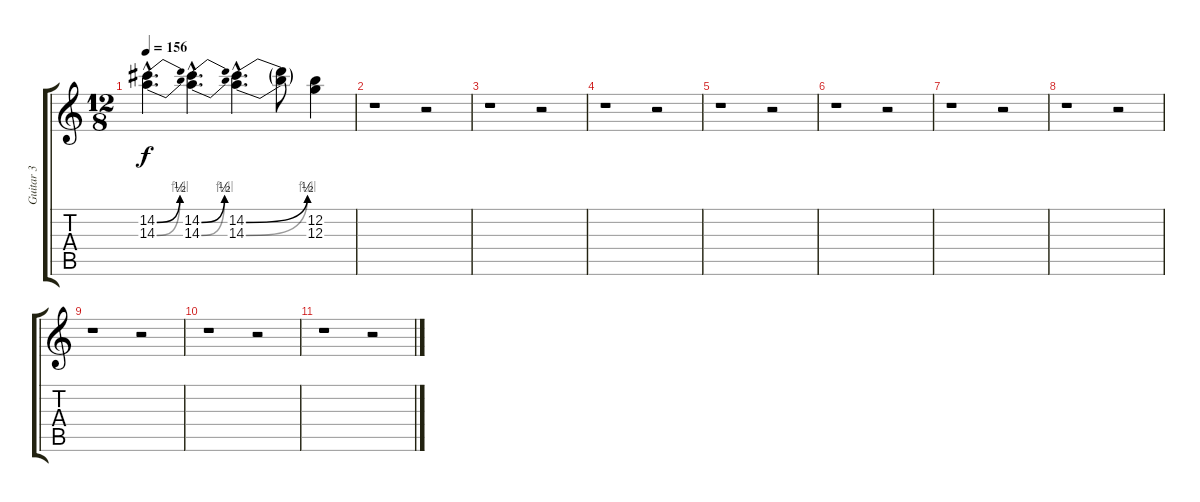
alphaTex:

\track ("Guitar 3" "Guitar 3") {instrument distortionguitar}
\staff {score tabs}
\tuning (E4 B3 G3 D3 A2 E2) {hide}
\ts (12 8)
\tempo 156
\clef g2
\ks c
(14.2{be (bend 0 0 60 2) hac} 14.3{be (bend 0 0 60 4) hac}).4{d dy f} (14.2{be (bend 0 0 60 2) hac} 14.3{be (bend 0 0 60 4) hac}).4{d} (14.2{be (bend 0 0 60 2) hac} 14.3{be (bend 0 0 60 4) hac}).4{d} (14.2{t} 14.3{t}).8 (12.2 12.3).4 |
r.1 r.2 |
r.1 r.2 |
r.1 r.2 |
r.1 r.2 |
r.1 r.2 |
r.1 r.2 |
r.1 r.2 |
r.1 r.2 |
r.1 r.2 |
r.1 r.2
